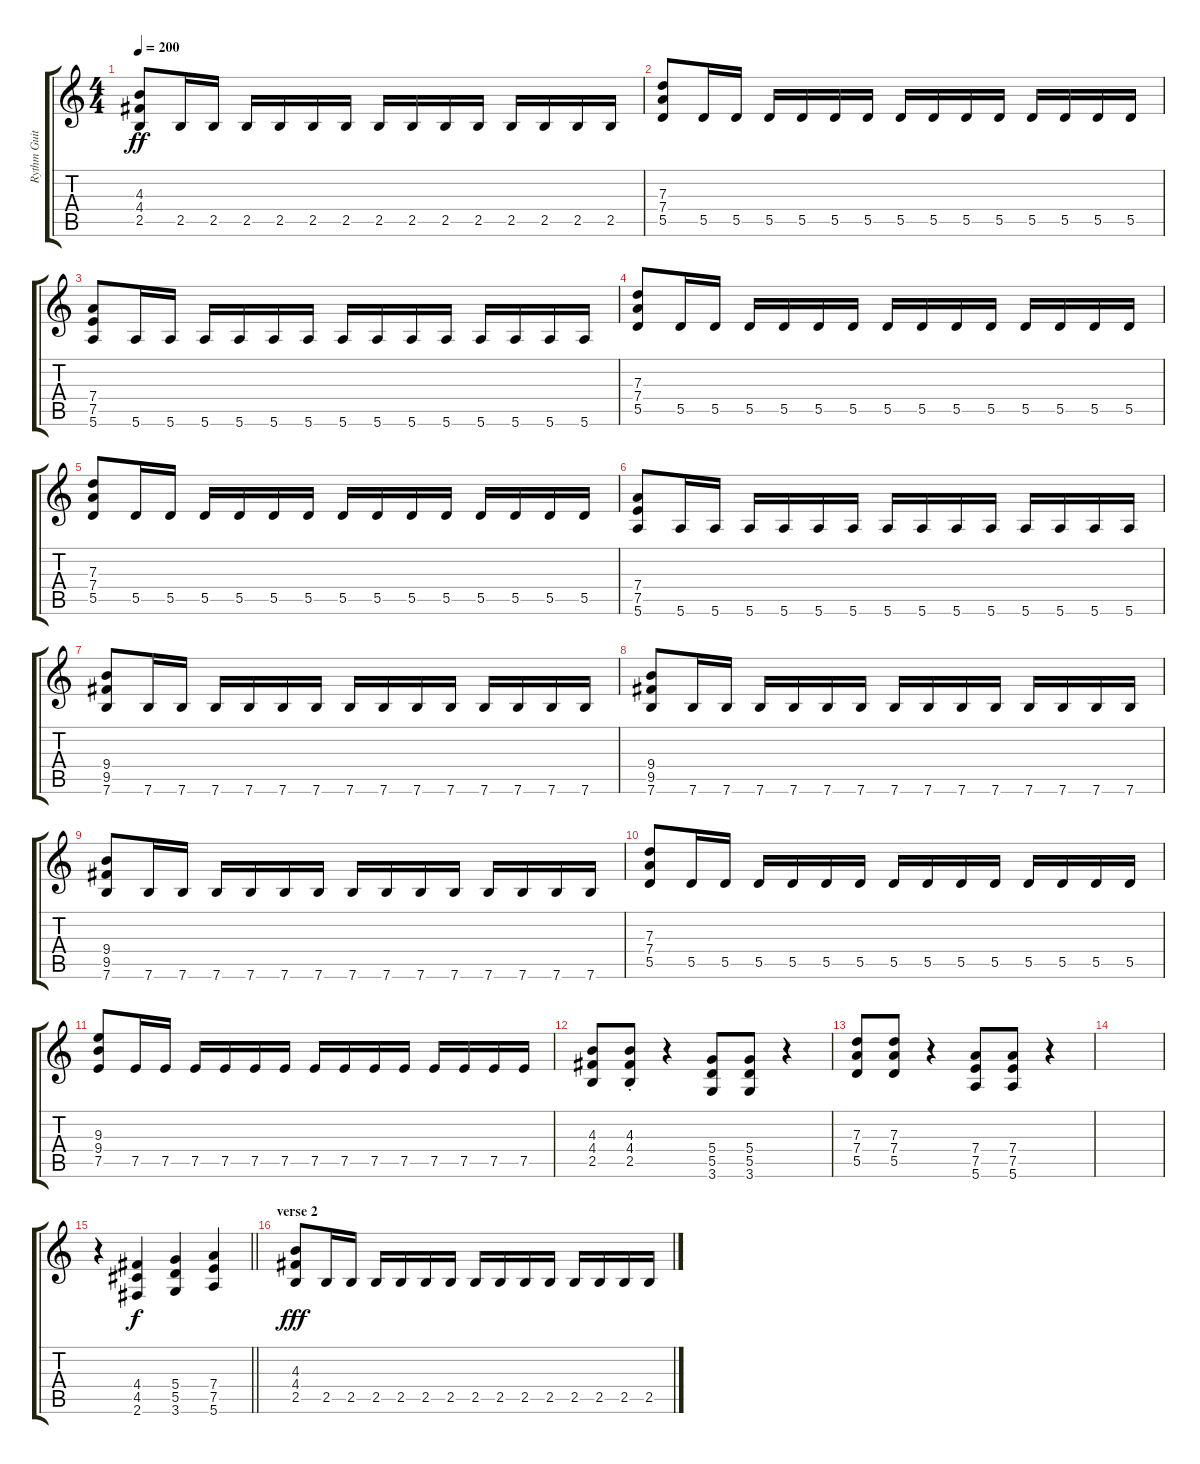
\track ("Rythm Guitar" "Rythm Guit") {instrument overdrivenguitar}
\staff {score tabs}
\tuning (E4 B3 G3 D3 A2 E2) {hide}
\ts (4 4)
\tempo 200
\clef g2
\ks c
(4.3 4.4 2.5).8{dy ff} 2.5.16 2.5.16 2.5.16 2.5.16 2.5.16 2.5.16 2.5.16 2.5.16 2.5.16 2.5.16 2.5.16 2.5.16 2.5.16 2.5.16 |
(7.3 7.4 5.5).8 5.5.16 5.5.16 5.5.16 5.5.16 5.5.16 5.5.16 5.5.16 5.5.16 5.5.16 5.5.16 5.5.16 5.5.16 5.5.16 5.5.16 |
(7.4 7.5 5.6).8 5.6.16 5.6.16 5.6.16 5.6.16 5.6.16 5.6.16 5.6.16 5.6.16 5.6.16 5.6.16 5.6.16 5.6.16 5.6.16 5.6.16 |
(7.3 7.4 5.5).8 5.5.16 5.5.16 5.5.16 5.5.16 5.5.16 5.5.16 5.5.16 5.5.16 5.5.16 5.5.16 5.5.16 5.5.16 5.5.16 5.5.16 |
(7.3 7.4 5.5).8 5.5.16 5.5.16 5.5.16 5.5.16 5.5.16 5.5.16 5.5.16 5.5.16 5.5.16 5.5.16 5.5.16 5.5.16 5.5.16 5.5.16 |
(7.4 7.5 5.6).8 5.6.16 5.6.16 5.6.16 5.6.16 5.6.16 5.6.16 5.6.16 5.6.16 5.6.16 5.6.16 5.6.16 5.6.16 5.6.16 5.6.16 |
(9.4 9.5 7.6).8 7.6.16 7.6.16 7.6.16 7.6.16 7.6.16 7.6.16 7.6.16 7.6.16 7.6.16 7.6.16 7.6.16 7.6.16 7.6.16 7.6.16 |
(9.4 9.5 7.6).8 7.6.16 7.6.16 7.6.16 7.6.16 7.6.16 7.6.16 7.6.16 7.6.16 7.6.16 7.6.16 7.6.16 7.6.16 7.6.16 7.6.16 |
(9.4 9.5 7.6).8 7.6.16 7.6.16 7.6.16 7.6.16 7.6.16 7.6.16 7.6.16 7.6.16 7.6.16 7.6.16 7.6.16 7.6.16 7.6.16 7.6.16 |
(7.3 7.4 5.5).8 5.5.16 5.5.16 5.5.16 5.5.16 5.5.16 5.5.16 5.5.16 5.5.16 5.5.16 5.5.16 5.5.16 5.5.16 5.5.16 5.5.16 |
(9.3 9.4 7.5).8 7.5.16 7.5.16 7.5.16 7.5.16 7.5.16 7.5.16 7.5.16 7.5.16 7.5.16 7.5.16 7.5.16 7.5.16 7.5.16 7.5.16 |
(4.3 4.4 2.5).8 (4.3{st} 4.4{st} 2.5{st}).8 r.4 (5.4 5.5 3.6).8 (5.4 5.5 3.6).8 r.4 |
(7.3 7.4 5.5).8 (7.3 7.4 5.5).8 r.4 (7.4 7.5 5.6).8 (7.4 7.5 5.6).8 r.4 |
|
\barLineRight lightlight
r.4 (4.4 4.5 2.6).4{dy f} (5.4 5.5 3.6).4 (7.4 7.5 5.6).4 |
\section ("" "verse 2")
(4.3 4.4 2.5).8{dy fff} 2.5.16 2.5.16 2.5.16 2.5.16 2.5.16 2.5.16 2.5.16 2.5.16 2.5.16 2.5.16 2.5.16 2.5.16 2.5.16 2.5.16
